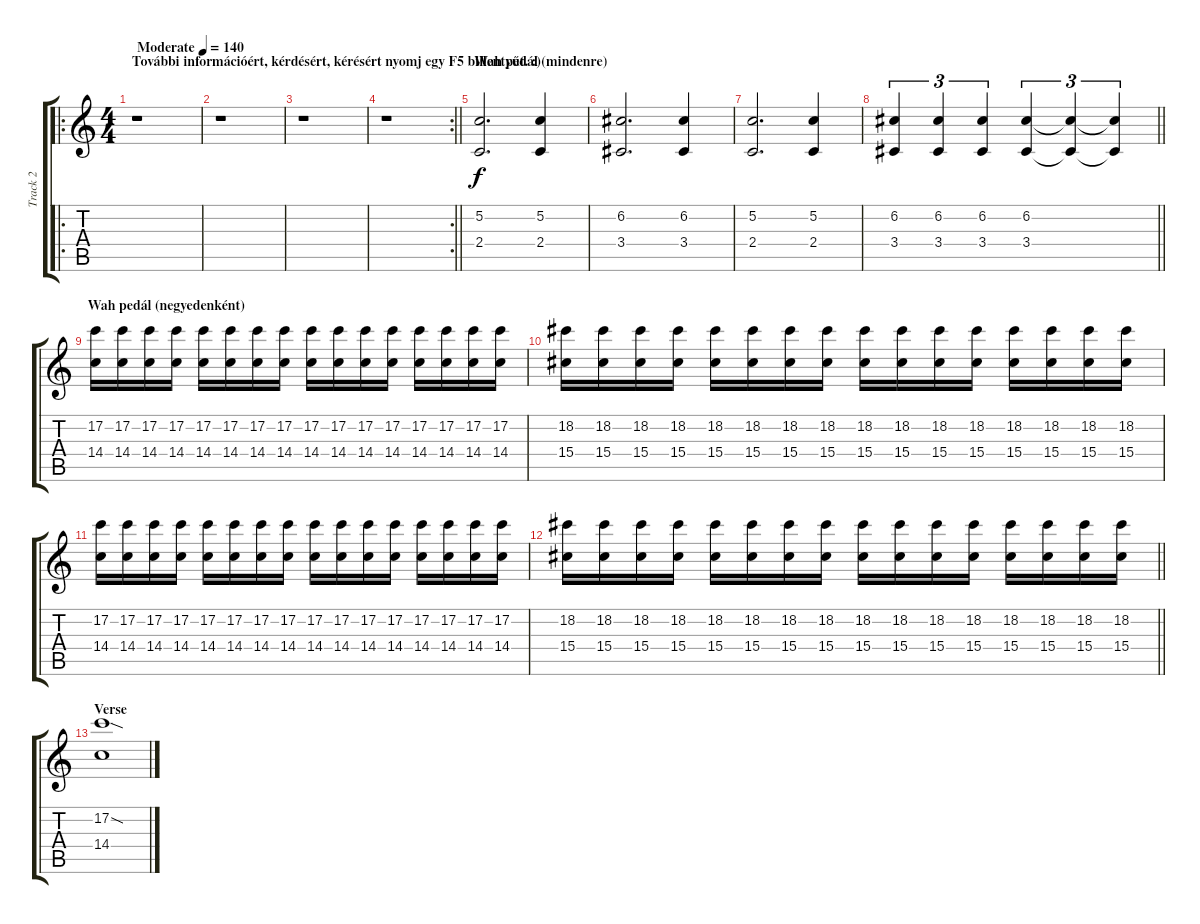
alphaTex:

\track ("Track 2" "Track 2") {instrument distortionguitar}
\staff {score tabs}
\tuning (C4 G3 Eb3 Bb2 F2 C2) {hide}
\ro
\ts (4 4)
\section ("" "További információért, kérdésért, kérésért nyomj egy F5 billentyűt. :)")
\tempo (140 "Moderate")
\clef g2
\ks c
r.1{dy f instrument distortionguitar} |
r.1 |
r.1 |
\rc 2
\barLineRight lightlight
r.1 |
\section ("" "Wah pedál (mindenre)")
(5.2 2.4).2{d} (5.2 2.4).4 |
(6.2 3.4).2{d} (6.2 3.4).4 |
(5.2 2.4).2{d} (5.2 2.4).4 |
\barLineRight lightlight
(6.2 3.4).4{tu (3 2)} (6.2 3.4).4{tu (3 2)} (6.2 3.4).4{tu (3 2)} (6.2 3.4).4{tu (3 2)} (6.2{t} 3.4{t}).4{tu (3 2)} (6.2{t} 3.4{t}).4{tu (3 2)} |
\section ("" "Wah pedál (negyedenként)")
(17.2 14.4).16 (17.2 14.4).16 (17.2 14.4).16 (17.2 14.4).16 (17.2 14.4).16 (17.2 14.4).16 (17.2 14.4).16 (17.2 14.4).16 (17.2 14.4).16 (17.2 14.4).16 (17.2 14.4).16 (17.2 14.4).16 (17.2 14.4).16 (17.2 14.4).16 (17.2 14.4).16 (17.2 14.4).16 |
(18.2 15.4).16 (18.2 15.4).16 (18.2 15.4).16 (18.2 15.4).16 (18.2 15.4).16 (18.2 15.4).16 (18.2 15.4).16 (18.2 15.4).16 (18.2 15.4).16 (18.2 15.4).16 (18.2 15.4).16 (18.2 15.4).16 (18.2 15.4).16 (18.2 15.4).16 (18.2 15.4).16 (18.2 15.4).16 |
(17.2 14.4).16 (17.2 14.4).16 (17.2 14.4).16 (17.2 14.4).16 (17.2 14.4).16 (17.2 14.4).16 (17.2 14.4).16 (17.2 14.4).16 (17.2 14.4).16 (17.2 14.4).16 (17.2 14.4).16 (17.2 14.4).16 (17.2 14.4).16 (17.2 14.4).16 (17.2 14.4).16 (17.2 14.4).16 |
\barLineRight lightlight
(18.2 15.4).16 (18.2 15.4).16 (18.2 15.4).16 (18.2 15.4).16 (18.2 15.4).16 (18.2 15.4).16 (18.2 15.4).16 (18.2 15.4).16 (18.2 15.4).16 (18.2 15.4).16 (18.2 15.4).16 (18.2 15.4).16 (18.2 15.4).16 (18.2 15.4).16 (18.2 15.4).16 (18.2 15.4).16 |
\section ("" "Verse")
(17.2{sod} 14.4).1
